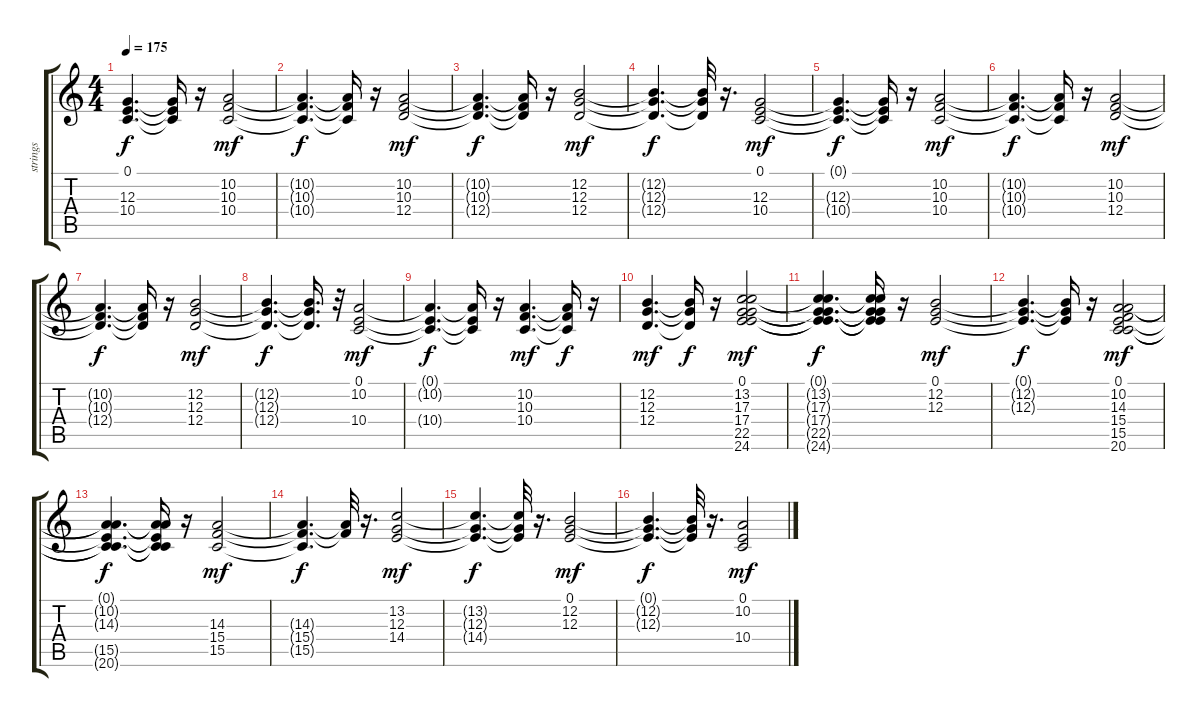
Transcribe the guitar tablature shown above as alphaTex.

\track ("strings" "strings") {instrument synthstrings1}
\staff {score tabs}
\tuning (E4 B3 G3 D3 A2 E2) {hide}
\ts (4 4)
\tempo 175
\clef g2
\ks c
(0.1{t} 12.3{t} 10.4{t}).4{d dy f} (0.1{t} 12.3{t} 10.4{t}).16 r.16 (10.2 10.3 10.4).2{dy mf} |
(10.2{t} 10.3{t} 10.4{t}).4{d dy f} (10.2{t} 10.3{t} 10.4{t}).16 r.16 (10.2 10.3 12.4).2{dy mf} |
(10.2{t} 10.3{t} 12.4{t}).4{d dy f} (10.2{t} 10.3{t} 12.4{t}).16 r.16 (12.2 12.3 12.4).2{dy mf} |
(12.2{t} 12.3{t} 12.4{t}).4{d dy f} (12.2{t} 12.3{t} 12.4{t}).32 r.16{d} (0.1 12.3 10.4).2{dy mf} |
(0.1{t} 12.3{t} 10.4{t}).4{d dy f} (0.1{t} 12.3{t} 10.4{t}).16 r.16 (10.2 10.3 10.4).2{dy mf} |
(10.2{t} 10.3{t} 10.4{t}).4{d dy f} (10.2{t} 10.3{t} 10.4{t}).16 r.16 (10.2 10.3 12.4).2{dy mf} |
(10.2{t} 10.3{t} 12.4{t}).4{d dy f} (10.2{t} 10.3{t} 12.4{t}).16 r.16 (12.2 12.3 12.4).2{dy mf} |
(12.2{t} 12.3{t} 12.4{t}).4{d dy f} (12.2{t} 12.3{t} 12.4{t}).16{d} r.32 (0.1 10.2 10.4).2{dy mf} |
(0.1{t} 10.2{t} 10.4{t}).4{d dy f} (0.1{t} 10.2{t} 10.4{t}).16 r.16 (10.2 10.3 10.4).4{d dy mf} (10.2{t} 10.3{t} 10.4{t}).16{dy f} r.16 |
(12.2 12.3 12.4).4{d dy mf} (12.2{t} 12.3{t} 12.4{t}).16{dy f} r.16 (0.1 13.2 17.3 17.4 22.5 24.6).2{dy mf} |
(0.1{t} 13.2{t} 17.3{t} 17.4{t} 22.5{t} 24.6{t}).4{d dy f} (0.1{t} 13.2{t} 17.3{t} 17.4{t} 22.5{t} 24.6{t}).16 r.16 (0.1 12.2 12.3).2{dy mf} |
(0.1{t} 12.2{t} 12.3{t}).4{d dy f} (0.1{t} 12.2{t} 12.3{t}).16 r.16 (0.1 10.2 14.3 15.4 15.5 20.6).2{dy mf} |
(0.1{t} 10.2{t} 14.3{t} 15.5{t} 20.6{t}).4{d dy f} (0.1{t} 10.2{t} 14.3{t} 15.5{t} 20.6{t}).16 r.16 (14.3 15.4 15.5).2{dy mf} |
(14.3{t} 15.4{t} 15.5{t}).4{d dy f} (14.3{t} 15.4{t}).32 r.16{d} (13.2 12.3 14.4).2{dy mf} |
(13.2{t} 12.3{t} 14.4{t}).4{d dy f} (13.2{t} 12.3{t} 14.4{t}).32 r.16{d} (0.1 12.2 12.3).2{dy mf} |
(0.1{t} 12.2{t} 12.3{t}).4{d dy f} (0.1{t} 12.2{t} 12.3{t}).32 r.16{d} (0.1 10.2 10.4).2{dy mf}
